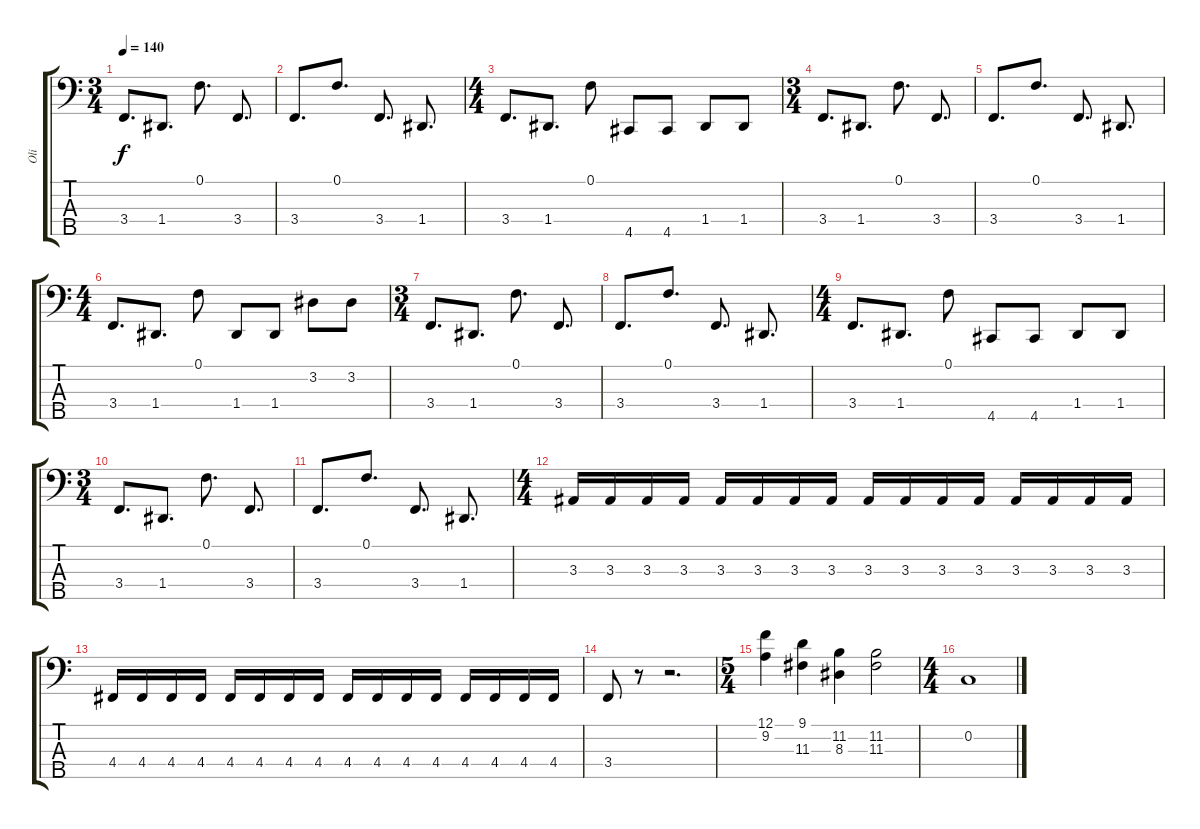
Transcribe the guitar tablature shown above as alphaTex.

\track ("Oli" "Oli") {solo instrument electricbasspick}
\staff {score tabs}
\tuning (F2 C2 G1 D1 A0) {hide}
\ts (3 4)
\tempo 140
\clef f4
\ks c
3.4.8{d dy f} 1.4.8{d} 0.1.8{d} 3.4.8{d} |
3.4.8{d} 0.1.8{d} 3.4.8{d} 1.4.8{d} |
\ts (4 4)
3.4.8{d} 1.4.8{d} 0.1.8 4.5.8 4.5.8 1.4.8 1.4.8 |
\ts (3 4)
3.4.8{d} 1.4.8{d} 0.1.8{d} 3.4.8{d} |
3.4.8{d} 0.1.8{d} 3.4.8{d} 1.4.8{d} |
\ts (4 4)
3.4.8{d} 1.4.8{d} 0.1.8 1.4.8 1.4.8 3.2.8 3.2.8 |
\ts (3 4)
3.4.8{d} 1.4.8{d} 0.1.8{d} 3.4.8{d} |
3.4.8{d} 0.1.8{d} 3.4.8{d} 1.4.8{d} |
\ts (4 4)
3.4.8{d} 1.4.8{d} 0.1.8 4.5.8 4.5.8 1.4.8 1.4.8 |
\ts (3 4)
3.4.8{d} 1.4.8{d} 0.1.8{d} 3.4.8{d} |
3.4.8{d} 0.1.8{d} 3.4.8{d} 1.4.8{d} |
\ts (4 4)
3.3.16 3.3.16 3.3.16 3.3.16 3.3.16 3.3.16 3.3.16 3.3.16 3.3.16 3.3.16 3.3.16 3.3.16 3.3.16 3.3.16 3.3.16 3.3.16 |
4.4.16 4.4.16 4.4.16 4.4.16 4.4.16 4.4.16 4.4.16 4.4.16 4.4.16 4.4.16 4.4.16 4.4.16 4.4.16 4.4.16 4.4.16 4.4.16 |
3.4.8 r.8 r.2{d} |
\ts (5 4)
(12.1 9.2).4 (9.1 11.3).4 (11.2 8.3).4 (11.2 11.3).2 |
\ts (4 4)
0.2.1
